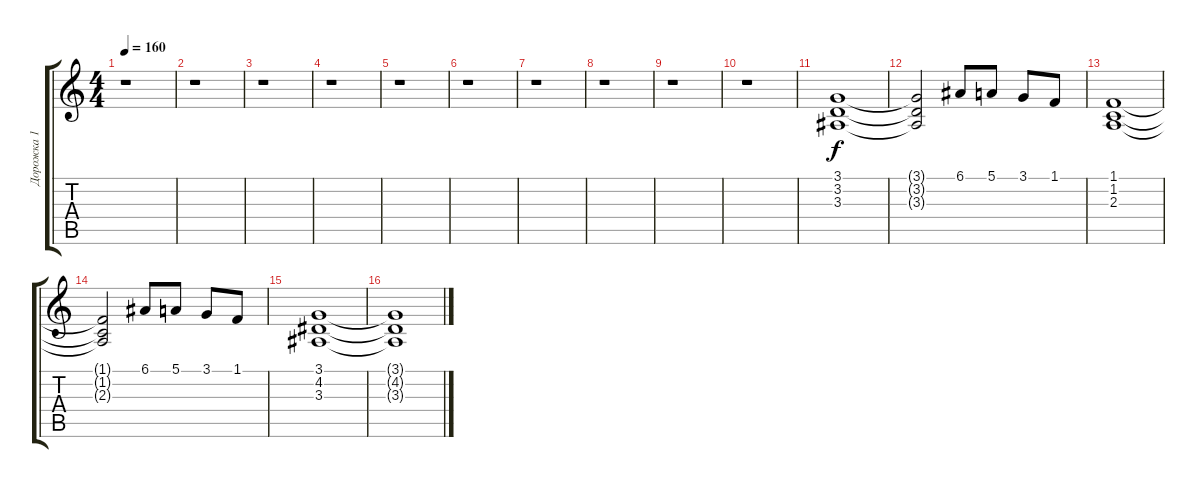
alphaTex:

\track ("Дорожка 1" "Дорожка 1") {instrument stringensemble1}
\staff {score tabs}
\tuning (E4 B3 G3 D3 A2 E2) {hide}
\ts (4 4)
\tempo 160
\clef g2
\ks c
r.1{dy f} |
r.1 |
r.1 |
r.1 |
r.1 |
r.1 |
r.1 |
r.1 |
r.1 |
r.1 |
(3.1 3.2 3.3).1 |
(3.1{t} 3.2{t} 3.3{t}).2 6.1.8 5.1.8 3.1.8 1.1.8 |
(1.1 1.2 2.3).1 |
(1.1{t} 1.2{t} 2.3{t}).2 6.1.8 5.1.8 3.1.8 1.1.8 |
(3.1 4.2 3.3).1 |
(3.1{t} 4.2{t} 3.3{t}).1
